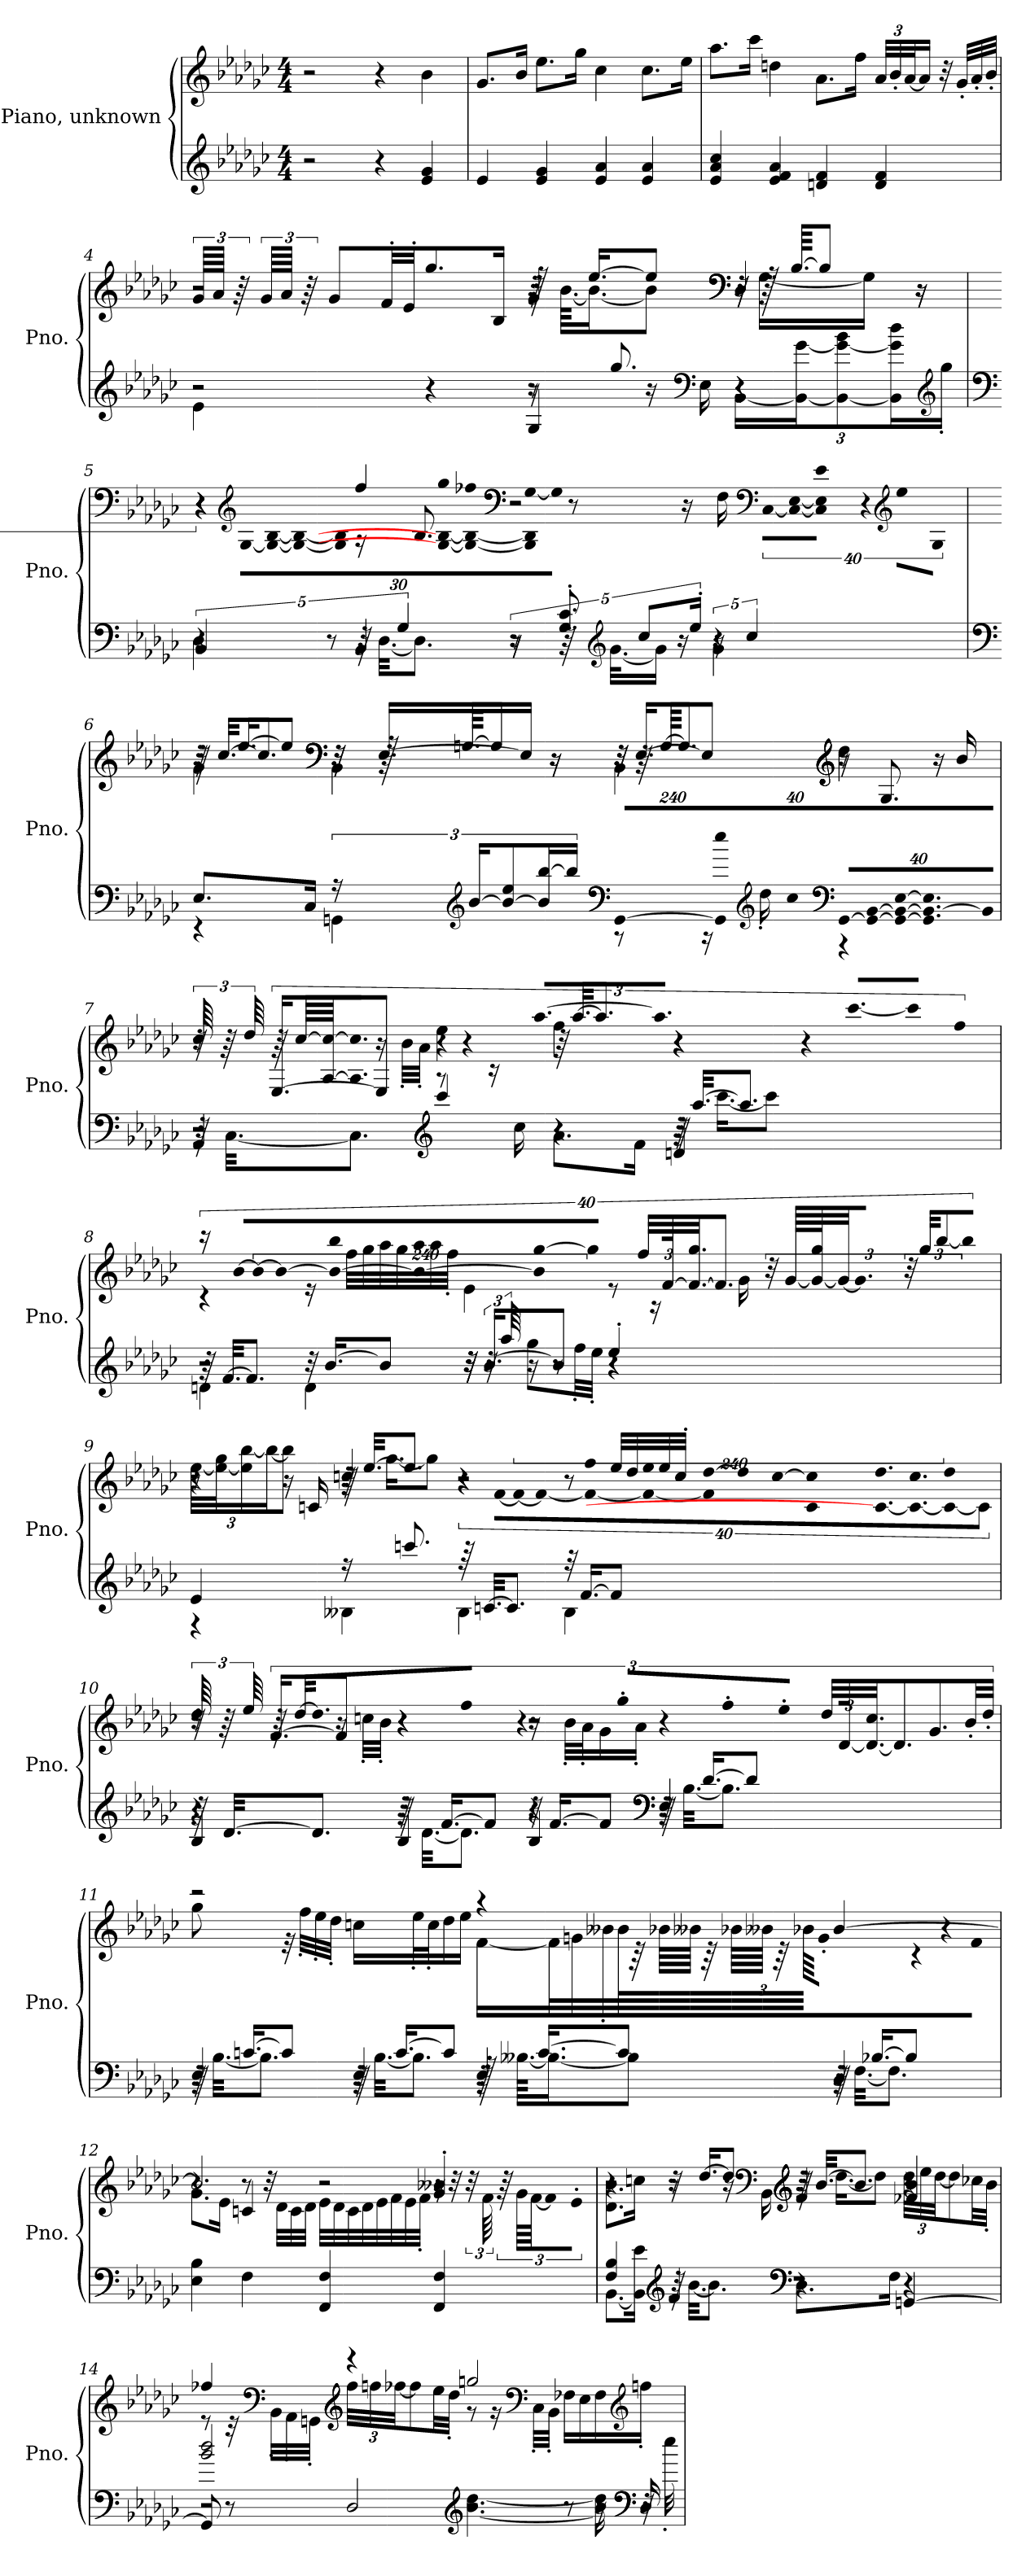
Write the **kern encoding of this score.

**kern	**kern
*part1	*part1
*staff2	*staff1
*I"Piano, unknown	*
*I'Pno.	*
*clefG2	*clefG2
*k[b-e-a-d-g-c-]	*k[b-e-a-d-g-c-]
*M4/4	*M4/4
*MM120	*MM120
=1	=1
2r	2r
4r	4r
4e-/ 4g-/	4b-\
=2	=2
4e-/	8.g-/L
.	16b-/Jk
4e-/ 4g-/	8.ee-\L
.	16gg-\Jk
4e-/ 4a-/	4cc-\
4e-/ 4a-/	8.cc-\L
.	16ee-\Jk
=3	=3
4e-/ 4a-/ 4cc-/	8.aa-\L
.	16ccc-\Jk
4e-/ 4f/ 4a-/	4ddn\
4dn/ 4f/	8.a-\L
.	16ff\Jk
*	*Xbrackettup
4d/ 4f/	48a-/LLL
.	48b-'/
.	[48a-/J
.	16a-/JJ]
.	32r
.	32g-'/LLL
.	32a-'/
.	32b-'/JJJ
!!LO:LB:g=z
=4	=4
*^	*
*	*^	*
*	*	*	*brackettup
*	*	*	*^
*	*	*	*	*^
2r	4e-\	2r	96g-/LLLL	2r	2r
.	.	.	96a-/JJJJ	.	.
.	.	.	96r	.	.
.	.	.	96g-/LLLL	.	.
.	.	.	96a-/JJJJ	.	.
.	.	.	96r	.	.
.	.	.	8g-/L	.	.
.	.	.	32f'/LL	.	.
.	.	.	32e-'/JJ	.	.
.	4r	.	8.gg-/	.	.
.	.	.	16B-/Jk	.	.
16r	8r	4G-/	32r	128r	4g-/
.	.	.	.	[64.b-\KKLL	.
.	.	.	[16.ee-/KL	16.b-\J_	.
8.gg-/	.	.	.	.	.
.	16r	.	8ee-/J]	8b-\J]	.
*clefF4	*	*	*	*	*
.	16E-\	.	.	.	.
*	*	*	*clefF4	*	*
*	*Xbrackettup	*	*	*	*
4r	[24BB-\LL	4r	32r	32r	4D-/
.	.	.	128r	[16.G-\LL	.
.	.	.	[64.B-/KKKL	.	.
.	24BB-\_ [24g-\J	.	.	.	.
.	.	.	8B-/J]	.	.
.	12BB-\_ 12g-\_ 12b-\	.	.	.	.
.	.	.	.	16G-\JJ]	.
.	24BB-\] 24g-\] 24dd-\L	.	.	.	.
.	.	.	16r	16r	.
*clefG2	*	*	*	*	*
.	24gg-'\JJ	.	.	.	.
!!LO:LB:g=z	!!	!!
=5	=5	=5	=5	=5	=5
*clefF4	*	*	*	*	*
*brackettup	*	*	*	*	*
!	!	!	!	!LO:N:vis=32	!
5BB-/	4D-\	4r	4r	640%23r	4r
*	*	*	*clefG2	*	*
!	!	!	!	!LO:N:vis=64	!
.	.	.	.	[960%17G-\LLLL	.
!	!	!	!	!LO:N:vis=64	!
.	.	.	.	960%17G-\_ [960%17B-\JJ	.
!	!	!	!	!LO:N:vis=16	!
.	.	.	.	1920%137G-\_ 1920%137B-\_	.
!	!	!	!	!LO:N:vis=64	!
.	.	.	.	960%17G-\_ 960%17B-\_LL	.
.	.	.	.	1920ryy	.
!	!	!	!	!LO:N:vis=64	!
.	.	.	.	960%17G-\_ 960%17B-\_ 960%17gg-\J	.
!	!	!	!	!LO:N:vis=32	!
.	.	.	.	640%23G-\_ 640%23B-\_ 640%23ff-X\	.
10r	.	.	.	.	.
!	!	!	!	!LO:N:vis=64	!
.	.	.	.	960%17G-\] 960%17B-\] [960%17ee-\L	.
!	!	!	!	!LO:N:vis=64	!
.	.	.	.	960%17ee-\JJJJ]	.
.	64r	4BB-/	4ff-/	8r	16r
.	[32.D-\KKL	.	.	.	.
5G-/	.	.	.	.	.
.	8.D-\J]	.	.	.	8.B-/
.	.	.	.	16r	.
.	.	.	.	16dd-\	.
*	*	*	*clefF4	*	*
!	!	!	!	!LO:N:vis=32	!
10r	16r	16r	2r	[640%23C-\LLL	2r
!	!	!	!	!LO:N:vis=32	!
.	.	.	.	640%23C-\_ [640%23E-\JJ	.
.	64r	8.G-/' 8.c-/'	.	.	.
!	!	!	!	!LO:N:vis=8	!
.	.	.	.	960%137C-\] 960%137E-\] 960%137e-\J	.
*clefG2	*	*	*	*	*
.	[32.g-\KLL	.	.	.	.
10cc-/L	.	.	.	.	.
.	16g-\JJ]	.	.	.	.
.	16r	.	.	.	.
20ee-'/Jk	.	.	.	.	.
!	!	!	!	!LO:N:vis=16	!
.	.	.	.	1920%137r	.
20r	4g-\	4r	.	.	.
*	*	*	*clefG2	*	*
!	!	!	!	!LO:N:vis=8	!
.	.	.	.	960%137ee-\L	.
5cc-/	.	.	.	.	.
!	!	!	!	!LO:N:vis=16	!
.	.	.	.	1920%137G-\Jk	.
*v	*v	*v	*	*	*
!!LO:LB:g=z	!!	!!
=6	=6	=6	=6
*clefF4	*	*	*
*^	*	*	*
8.E-/L	4r	32r	4g-\	64r
.	.	.	.	[32.cc-/KKL
.	.	[16.ee-/KL	.	.
.	.	.	.	8.cc-/J]
.	.	8ee-/J]	.	.
16C-/Jk	.	.	.	.
*	*	*clefF4	*	*
24r	4GGn\	32r	4BB-\	32r
.	.	128r	.	[16.E-/LL
.	.	[64.Gn/KKKL	.	.
*clefG2	*	*	*	*
[24b-/KL	.	.	.	.
.	.	8G/J]	.	.
12b-/_ 12ee-/	.	.	.	.
.	.	.	.	16E-/JJ]
24b-/] [24bb-/L	.	.	.	.
.	.	16r	.	16r
24bb-/JJ]	.	.	.	.
*clefF4	*	*	*	*
*Xbrackettup	*	*	*	*
!LO:N:vis=8	!	!	!	!
[960%137GG/L	8r	32r	4BB-\	32r
.	.	64r	.	[16.E-/KL
.	.	[64G/KKKL	.	.
.	.	8.G/J]	.	.
.	16r	.	.	8E-/J]
!LO:N:vis=16	!	!	!	!
1920%137GG/] 1920%137ee-/L	.	.	.	.
*clefG2	*	*	*	*
.	16dd-'\	.	.	.
!LO:N:vis=32	!	!	!	!
640%23cc-/JJk	.	.	.	.
*clefF4	*	*clefG2	*	*
!LO:N:vis=32	!	!	!	!
[640%23GG/LLL	4r	8r	4dd-\	16r
!LO:N:vis=32	!	!	!	!
640%23GG/_ [640%23BB-/	.	.	.	.
.	.	.	.	8.G/
!LO:N:vis=32	!	!	!	!
640%23GG/_ 640%23BB-/_ [640%23E-/J	.	.	.	.
!LO:N:vis=16.	!	!	!	!
960%103GG/] 960%103BB-/_ 960%103E-/]	.	.	.	.
.	.	16r	.	.
.	.	16b-/	.	.
!LO:N:vis=32	!	!	!	!
640%23BB-/JJk]	.	.	.	.
.	960ryy	960ryy	960ryy	960ryy
!!LO:LB:g=z	!!	!!
=7	=7	=7	=7	=7
*	*^	*	*	*
2r	64r	4AA-/	96cc-/	8r	32r
.	.	.	96r	.	.
.	[32.C-\KKL	.	.	.	.
.	.	.	96dd-/	.	.
.	.	.	96r	.	[16.E-/KL
.	.	.	[96cc-/LLLL	.	.
.	.	.	[96A-/ 96cc-/_JJJ	.	.
.	8.C-\J]	.	8.A-/] 8.cc-/]J	.	.
.	.	.	.	16r	8E-/J]
.	.	.	.	32b-'\LLL	.
.	.	.	.	32a-'\JJJ	.
*clefG2	*	*	*	*	*
.	8r	4ccc-/	64r	4ee-\	4r
.	.	.	[32.aa-/KKL	.	.
.	.	.	8.aa-/J]	.	.
.	16r	.	.	.	.
.	16cc-\	.	.	.	.
4r	8.a-\L	4r	32r	4ff\	64r
.	.	.	.	.	[32.aa-/KKL
.	.	.	[16.ccc-/KL	.	.
.	.	.	.	.	8.aa-/J]
.	.	.	8ccc-/J]	.	.
.	16f\Jk	.	.	.	.
64r	32r	4dn/	4ff/	4r	4r
[32.aa-/KKL	.	.	.	.	.
.	[16.ccc-\KL	.	.	.	.
8.aa-/J]	.	.	.	.	.
.	8ccc-\J]	.	.	.	.
*	*	*	*v	*v	*v
!!LO:LB:g=z
=8	=8	=8	=8
!	!	!	!LO:N:vis=32
*	*	*	*^
64r	4dn\	2r	640%23r	4r
[32.f/KKL	.	.	.	.
!	!	!	!LO:N:vis=32	!
.	.	.	[640%23b-/KLL	.
8.f/J]	.	.	.	.
!	!	!	!LO:N:vis=16	!
.	.	.	1920%137b-/_	.
!	!	!	!LO:N:vis=64	!
.	.	.	960%17b-/LL_	.
!	!	!	!LO:N:vis=64	!
.	.	.	960%17b-/_ 960%17bb-/J	.
!	!	!	!LO:N:vis=32	!
.	.	.	640%23b-/_ 640%23aa-/	.
!	!	!	!LO:N:vis=64	!
.	.	.	960%17b-/] [960%17gg-/L	.
!	!	!	!LO:N:vis=64	!
.	.	.	960%17gg-/JJJJ]	.
*	*	*	*Xbrackettup	*
32r	4d\	.	48ff/LLL	16r
.	.	.	[96f/K	.
[16.b-/KL	.	.	48.f/_ 48.gg-/JJ	.
.	.	.	8.f/J]	32ff\LLL
.	.	.	.	32gg-\
8b-/J]	.	.	.	32aa-\
.	.	.	.	32gg-\
.	.	.	.	32aa-\
.	.	.	.	32ff'\JJJ
*	*	*	*brackettup	*
32r	16r	32r	48r	4e-\
.	.	.	[96g-/LLLL	.
*brackettup	*	*	*	*
48r	.	[16.b-/KL	96g-/_ 96gg-/J	.
.	.	.	48g-/JJ_	.
96aa-/	.	.	.	.
16r	8gg-\L	.	8.g-/J]	.
8r	.	8b-/J]	.	.
.	32ff'\LL	.	.	.
.	32ee-'\JJJ	.	.	.
4ee-'/	4r	4r	48r	8r
.	.	.	48gg-/KKL	.
.	.	.	[12bb-/	.
.	.	.	8bb-/J]	16r
.	.	.	.	16g-\
*	*v	*v	*	*
!!LO:PB:g=z
=9	=9	=9	=9
*	*	*	*Xbrackettup
*	*	*	*^
4e-/	4r	4r	[48ee-\LLL	8r
.	.	.	48ee-\_ 48gg-\J	.
.	.	.	24ee-\] [24bb-\	.
.	.	.	24bb-\J_	.
.	.	.	8bb-\J]	16r
.	.	.	.	16cn/
16r	4B--X\	64r	32r	4ccn/
.	.	[32.ee-/KKL	.	.
.	.	.	[16.gg-\KL	.
8.cccn/	.	8.ee-/J]	.	.
.	.	.	8gg-\J]	.
*	*	*	*brackettup	*
!	!	!	!LO:N:vis=32	!
64r	4B--\	2r	640%23r	4r
[32.cn/KKL	.	.	.	.
!	!	!	!LO:N:vis=32	!
.	.	.	[640%23f\KLL	.
8.c/J]	.	.	.	.
!	!	!	!LO:N:vis=16	!
.	.	.	1920%137f\_	.
!	!	!	!LO:N:vis=64	!
.	.	.	960%17f\LL_	.
!	!	!	!LO:N:vis=64	!
.	.	.	960%17f\_ 960%17ff\J	.
!	!	!	!LO:N:vis=32	!
.	.	.	640%23f\_ 640%23ee-\	.
!	!	!	!LO:N:vis=64	!
.	.	.	960%17f\] [960%17dd-\L	.
!	!	!	!LO:N:vis=64	!
.	.	.	960%17dd-\]	.
*	*	*	*Xbrackettup	*
!	!	!	!LO:N:vis=64	!
32r	4B--\	.	[960%17cc\	8r
!	!	!	!LO:N:vis=64	!
.	.	.	[960%17c\ 960%17cc\]	.
[16.f/KL	.	.	.	.
.	.	.	1920ryy	.
!	!	!	!LO:N:vis=64.	!
.	.	.	640%17c\_ 640%17dd-\	.
!	!	!	!LO:N:vis=64.	!
.	.	.	640%17c\_ 640%17cc\J	.
!	!	!	!LO:N:vis=32	!
.	.	.	640%23c\_ 640%23dd-\JJ	.
8f/J]	.	.	8c\J]	32ee-/LLL
.	.	.	.	32dd-/
.	.	.	.	32ee-/
.	.	.	.	32cc'/JJJ
!!LO:LB:g=z	!!	!!
=10	=10	=10	=10	=10
*	*^	*	*	*
*	*	*	*brackettup	*	*
64r	4r	4B-/	96dd-/	8r	32r
.	.	.	96r	.	.
[32.d-/KKL	.	.	.	.	.
.	.	.	96ee-/	.	.
.	.	.	96r	.	[16.f/KL
.	.	.	[48dd-/KKL	.	.
8.d-/J]	.	.	8.dd-/]	.	.
.	.	.	.	16r	8f/J]
.	.	.	.	32ccn'\LLL	.
.	.	.	.	32b-'\JJJ	.
32r	64r	4B-/	8ff/J	4r	4r
.	[32.d-\KKL	.	.	.	.
[16.f/KL	.	.	.	.	.
.	8.d-\J]	.	.	.	.
8f/J]	.	.	32r	.	.
.	.	.	32gg-'/LLL	.	.
.	.	.	32ff'/	.	.
.	.	.	32ee-'/JJJ	.	.
*	*	*	*Xbrackettup	*	*
32r	4r	4B-/	48dd-/LLL	16r	2r
.	.	.	[96d-/K	.	.
[16.f/KL	.	.	48.d-/_ 48.cc/JJ	.	.
.	.	.	8.d-/]	32b-'\LLL	.
.	.	.	.	32a-'\J	.
8f/J]	.	.	.	16g-\	.
.	.	.	.	16a-'\JJ	.
*clefF4	*	*	*	*	*
32r	64r	4E-/	8.g-/	4r	.
.	[32.B-\KKL	.	.	.	.
[16.d-/KL	.	.	.	.	.
.	8.B-\J]	.	.	.	.
8d-/J]	.	.	.	.	.
.	.	.	32b-'/LL	.	.
.	.	.	32dd-'/JJJ	.	.
*	*	*	*	*v	*v
!!LO:LB:g=z
=11	=11	=11	=11	=11
32r	64r	4E-/	2r	8gg-\
.	[32.B-\KKL	.	.	.
[16.cn/KL	.	.	.	.
.	8.B-\J]	.	.	.
8c/J]	.	.	.	32r
.	.	.	.	32ff'\LLL
.	.	.	.	32ee-'\
.	.	.	.	32dd-'\JJJ
32r	64r	4E-/	.	16ccn\LL
.	[32.B-\KKL	.	.	.
[16.c/KL	.	.	.	.
.	8.B-\J]	.	.	32ee-'\L
.	.	.	.	32cc'\J
8c/J]	.	.	.	16dd-\
.	.	.	.	16ee-\JJ
32r	128r	4E-/	4r	[16f\LL
.	[64.B--X\KKLL	.	.	.
[16.c/KL	16.B--\J_	.	.	.
.	.	.	.	48f\L]
.	.	.	.	48gn\
.	.	.	.	48b--X'\
*	*	*	*	*brackettup
8c/J]	8B--\J]	.	.	96b--\JJJk
.	.	.	.	96r
.	.	.	.	96b-X\LLLL
.	.	.	.	96b--X\JJJJ
.	.	.	.	96r
.	.	.	.	96b-X\LLLL
.	.	.	.	96b--X\JJJJ
.	.	.	.	96r
.	.	.	.	96b-X\KLLL
.	.	.	.	32g'\JJJ
32r	64r	4D-/	[4b-/	8r
.	[32.F\KKL	.	.	.
[16.B-X/KL	.	.	.	.
.	8.F\J]	.	.	.
8B-/J]	.	.	.	16r
.	.	.	.	16f\
*v	*v	*v	*	*
!!LO:LB:g=z
=12	=12	=12
*	*	*^
4E-\ 4B-\	2.b-/]	8.g-\L	4r
.	.	16e-\Jk	.
4F\	.	8r	4cn/
.	.	32r	.
.	.	32d-\LLL	.
.	.	32c\	.
.	.	32d-\JJJ	.
4FF/ 4F/	.	32e-\LLL	2r
.	.	32d-\	.
.	.	32c\	.
.	.	32d-\	.
.	.	32e-\	.
.	.	32f\	.
.	.	32e-\	.
.	.	32f'\JJJ	.
4FF/ 4F/	4g-/' 4b--X/'	16r	.
.	.	32r	.
.	.	48r	.
.	.	96f\	.
.	.	96r	.
.	.	96g-\LLLL	.
.	.	[96f\JJ	.
.	.	16f\]	.
.	.	32e-'\JJk	.
!!LO:LB:g=z	!!	!!
=13	=13	=13	=13
*^	*	*	*
*	*^	*	*	*
1r	[8.BB-\L	4F/ 4B-/	2r	8.d-\ 8.b-\L	4r
.	16BB-\] 16e-\Jk	.	.	16ccn\Jk	.
*clefG2	*	*	*	*	*
.	64r	4f/	.	8r	32r
.	[32.b-\KKL	.	.	.	.
.	.	.	.	.	[16.dd-/KL
.	8.b-\J]	.	.	.	.
.	.	.	.	16r	8dd-/J]
*	*	*	*clefF4	*	*
.	.	.	.	16BB-\	.
*clefF4	*	*	*clefG2	*	*
.	8.D-\L	4r	64r	32r	4f/
.	.	.	[32.b-/KKL	.	.
.	.	.	.	[16.dd-\KL	.
.	.	.	8.b-/J]	.	.
.	.	.	.	8dd-\J]	.
.	16F\Jk	.	.	.	.
*	*	*	*	*Xbrackettup	*
.	4r	[4GGn/	4r	48dd-\LLL	4f-X/ 4b-/
.	.	.	.	48ee-\	.
.	.	.	.	[48dd-\JJ	.
.	.	.	.	8dd-\]	.
.	.	.	.	32cc-X\LL	.
.	.	.	.	32b-'\JJJ	.
*	*	*	*	*v	*v
!!LO:LB:g=z
=14	=14	=14	=14	=14
2b-/ 2dd-/	2r	8GG/]	4ff-X/	8r
.	.	8r	.	32r
*	*	*	*clefF4	*
.	.	.	.	32BB-'\LLL
.	.	.	.	32AA-'\
.	.	.	.	32GGn'\JJJ
*	*	*	*clefG2	*
.	.	2D-/	4r	48ff-\LLL
.	.	.	.	48ffn\
.	.	.	.	[48ff-X\JJ
.	.	.	.	8ff-\]
.	.	.	.	32ee-\LL
.	.	.	.	32dd-'\JJJ
*clefG2	*	*	*	*
2r	[4.b-\ [4.dd-\	.	2ggn/	8r
.	.	.	.	16r
*	*	*	*clefF4	*
.	.	.	.	32C-'\LLL
.	.	.	.	32BB-'\JJJ
.	.	8r	.	16F-X\LL
.	.	.	.	16E-\
.	16b-\] 16dd-\]	16r	.	16F-\
*clefF4	*	*	*clefG2	*
.	32r	16D-/	.	16ffn'\JJ
.	32ee-'\	.	.	.
*v	*v	*v	*	*
*	*v	*v
=	=
*-	*-
